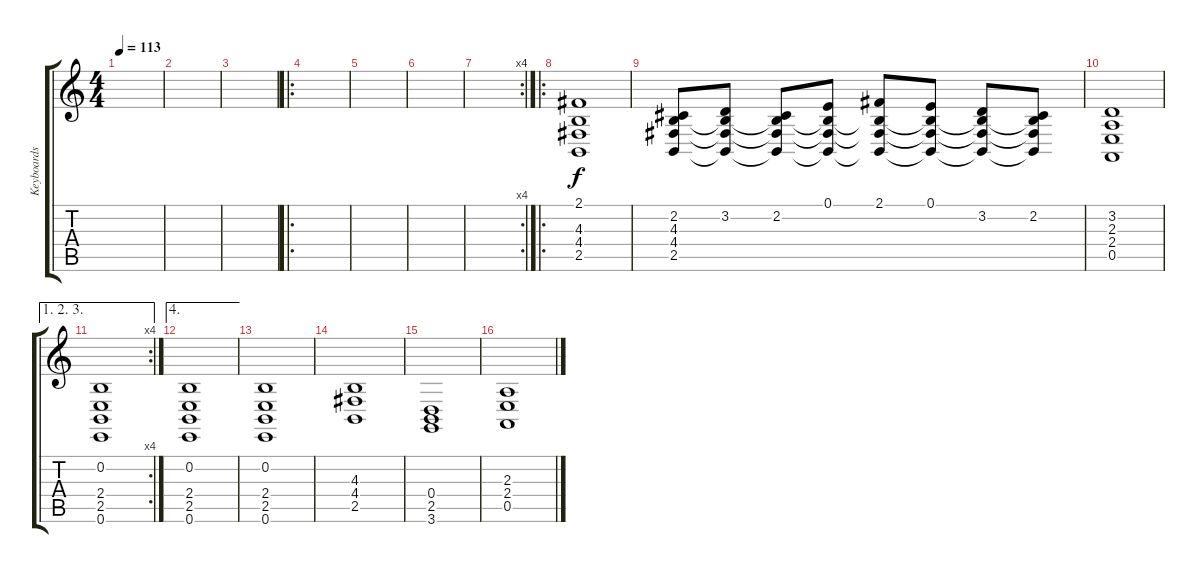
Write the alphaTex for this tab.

\track ("Keyboards" "Keyboards") {instrument lead2sawtooth}
\staff {score tabs}
\tuning (E4 B3 G3 D3 A2 E2) {hide}
\ts (4 4)
\tempo 113
\clef g2
\ks c
|
|
|
\ro
|
|
|
\rc 4
|
\ro
(2.1 4.3 4.4 2.5).1{volume 13} |
(2.2 4.3 4.4 2.5).8 (3.2 4.3{t} 4.4{t} 2.5{t}).8 (2.2 4.3{t} 4.4{t} 2.5{t}).8 (0.1 4.3{t} 4.4{t} 2.5{t}).8 (2.1 4.3{t} 4.4{t} 2.5{t}).8 (0.1 4.3{t} 4.4{t} 2.5{t}).8 (3.2 4.3{t} 4.4{t} 2.5{t}).8 (2.2 4.3{t} 4.4{t} 2.5{t}).8 |
(3.2 2.3 2.4 0.5).1 |
\ae (1 2 3)
\rc 4
(0.2 2.4 2.5 0.6).1 |
\ae 4
(0.2 2.4 2.5 0.6).1 |
(0.2 2.4 2.5 0.6).1 |
(4.3 4.4 2.5).1{volume 13} |
(0.4 2.5 3.6).1 |
(2.3 2.4 0.5).1
